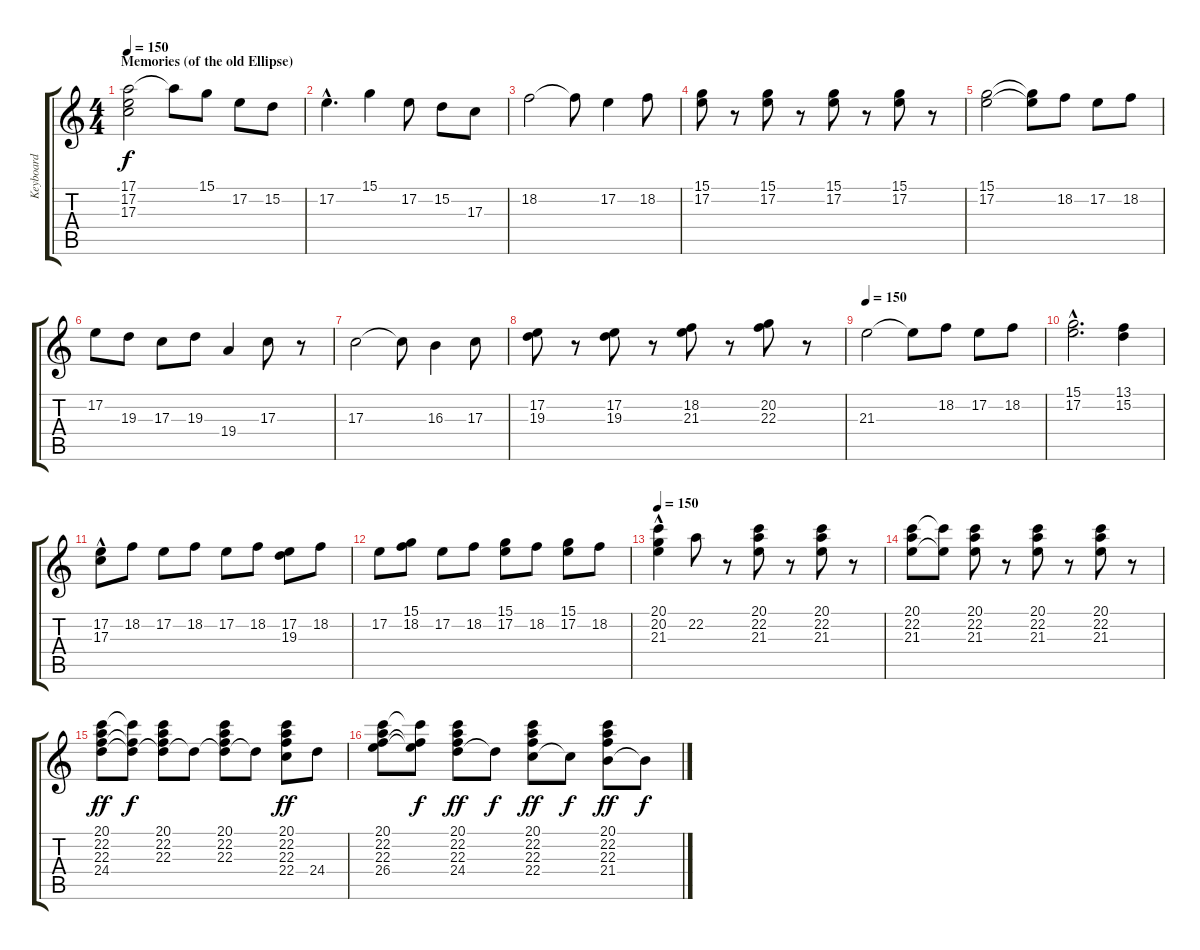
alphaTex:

\track ("Keyboard" "Keyboard") {instrument drawbarorgan}
\staff {score tabs}
\tuning (E4 B3 G3 D3 A2 E2) {hide}
\ts (4 4)
\section ("" "Memories (of the old Ellipse)")
\tempo 150
\clef g2
\ks c
(17.1 17.2 17.3).2{dy f volume 14} 17.1{t}.8 15.1.8 17.2.8 15.2.8 |
17.2{hac}.4{d} 15.1.4 17.2.8 15.2.8 17.3.8 |
18.2.2 18.2{t}.8 17.2.4 18.2.8 |
(15.1 17.2).8 r.8 (15.1 17.2).8 r.8 (15.1 17.2).8 r.8 (15.1 17.2).8 r.8 |
(15.1 17.2).2 (15.1{t} 17.2{t}).8 18.2.8 17.2.8 18.2.8 |
17.2.8 19.3.8 17.3.8 19.3.8 19.4.4 17.3.8 r.8 |
17.3.2 17.3{t}.8 16.3.4 17.3.8 |
(17.2 19.3).8 r.8 (17.2 19.3).8 r.8 (18.2 21.3).8 r.8 (20.2 22.3).8 r.8 |
\tempo 150
21.3.2{volume 14} 21.3{t}.8 18.2.8 17.2.8 18.2.8 |
(15.1{hac} 17.2{hac}).2{d} (13.1 15.2).4 |
(17.2 17.3{hac}).8 18.2.8 17.2.8 18.2.8 17.2.8 18.2.8 (17.2 19.3).8 18.2.8 |
17.2.8 (15.1 18.2).8 17.2.8 18.2.8 (15.1 17.2).8 18.2.8 (15.1 17.2).8 18.2.8 |
\tempo 150
(20.1{hac} 20.2 21.3{hac}).4{volume 14} 22.2.8 r.8 (20.1 22.2 21.3).8 r.8 (20.1 22.2 21.3).8 r.8 |
(20.1 22.2 21.3).8 (20.1{t} 21.3{t}).8 (20.1 22.2 21.3).8 r.8 (20.1 22.2 21.3).8 r.8 (20.1 22.2 21.3).8 r.8 |
(20.1 22.2 22.3 24.4).8{dy ff} (20.1{t} 22.3{t} 24.4{t}).8{dy f} (20.1 22.2 22.3 24.4{t}).8 24.4{t}.8 (20.1 22.2 22.3 24.4{t}).8 24.4{t}.8 (20.1 22.2 22.3 22.4).8{dy ff} 24.4.8 |
(20.1 22.2 22.3 26.4).8 (20.1{t} 22.3{t} 26.4{t}).8{dy f} (20.1 22.2 22.3 24.4).8{dy ff} 24.4{t}.8{dy f} (20.1 22.2 22.3 22.4).8{dy ff} 22.4{t}.8{dy f} (20.1 22.2 22.3 21.4).8{dy ff} 21.4{t}.8{dy f}
